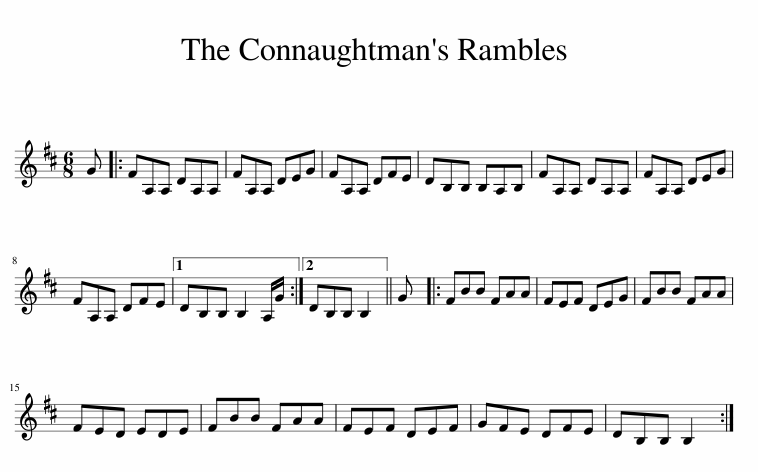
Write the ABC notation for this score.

X:1
L:1/8
M:6/8
I:linebreak $
K:D
V:1 treble
V:1
 G |: FA,A, DA,A, | FA,A, DEG | FA,A, DFE | DB,B, B,A,B, | %5
 FA,A, DA,A, | FA,A, DEG |$ FA,A, DFE |1 DB,B, B,2 A,/G/ :|2 DB,B, B,2 || %10
 G |: FBB FAA | FEF DEG | FBB FAA |$ FED EDE | %15
 FBB FAA | FEF DEF | GFE DFE | DB,B, B,2 :| %19
